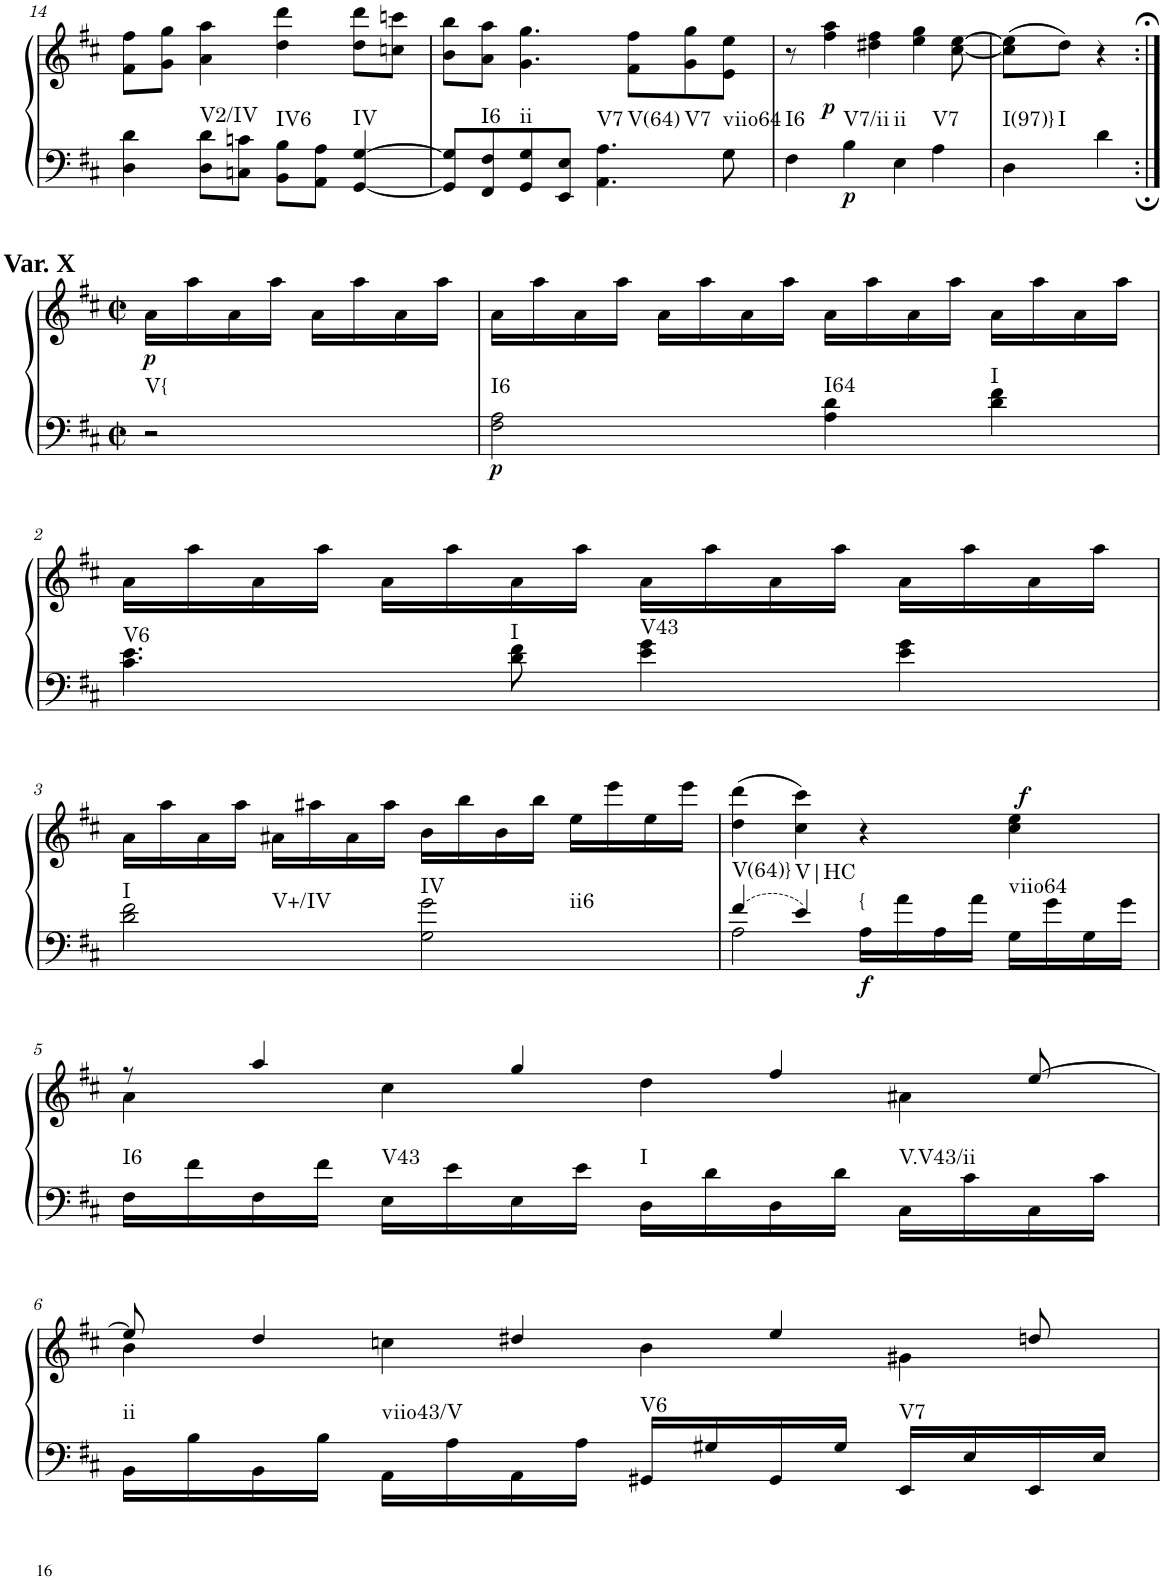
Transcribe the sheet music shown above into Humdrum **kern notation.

**kern	**kern	**dynam	**harte
*part1	*part1	*part1	*part1
*staff2	*staff1	*staff1/2	*
*I"unbenannt2	*	*	*
!!LO:PB:g=z
*clefF4	*clefG2	*	*
*k[f#c#]	*k[f#c#]	*	*
*M2/2	*M2/2	*	*
*met(c|)	*met(c|)	*	*
=14	=14	=14	=14
4D\ 4d\	8f#\ 8ff#\L	.	.
.	8g\ 8gg\J	.	.
!	!	!	!LO:H:kt=V2/IV
8D\ 8d\L	4a\ 4aa\	.	N
8Cn\ 8cn\J	.	.	.
!	!	!	!LO:H:kt=IV6
8BB\ 8B\L	4dd\ 4ddd\	.	N
8AA\ 8A\J	.	.	.
!	!	!	!LO:H:kt=IV
[4GG/ [4G/	8dd\ 8ddd\L	.	N
.	8ccn\ 8cccn\J	.	.
=15	=15	=15	=15
*	*^	*	*
8GG/] 8G/]L	8b\ 8bb\L	2ryy	.	.
!	!	!	!	!LO:H:kt=I6
8FF#/ 8F#/	8a\ 8aa\J	.	.	N
!	!	!	!	!LO:H:kt=ii
8GG/ 8G/	4.g\ 4.gg\	.	.	N
8EE/ 8E/J	.	.	.	.
!	!	!	!	!LO:H:n=1:kt=V7
!	!	!	!	!LO:H:n=2:kt=V(64)
!	!	!	!	!LO:H:n=3:kt=V7
4.AA\ 4.A\	.	2ryy	.	N N N
.	8f#\ 8ff#\L	.	.	.
.	8g\ 8gg\	.	.	.
!	!	!	!	!LO:H:kt=viio64
8G\	8e\ 8ee\J	.	.	N
=16	=16	=16	=16	=16
!	!	!	!	!LO:H:kt=I6
*	*^	*^	*	*
4F#\	8r	4ryy	2ryy	2.ryy	.	N
!	!	!	!	!	!LO:DY:b	!
.	4ff#\ 4aa\	.	.	.	p	.
!	!	!	!	!	!LO:DY:b=2	!LO:H:kt=V7/ii
4B\	.	2.ryy	.	.	p	N
.	4dd#X\ 4ff#\	.	.	.	.	.
!	!	!	!	!	!	!LO:H:kt=ii
4E\	.	.	2ryy	.	.	N
.	4ee\ 4gg\	.	.	.	.	.
!	!	!	!	!	!	!LO:H:kt=V7
4A\	.	.	.	4ryy	.	N
.	[8cc#\ [8ee\	.	.	.	.	.
=17	=17	=17	=17	=17	=17	=17
!	!	!	!	!	!	!LO:H:n=1:kt=I(97)}
!	!	!	!	!	!	!LO:H:n=2:kt=I
*	*v	*v	*v	*v	*	*
4D\	(8cc#\] 8ee\]L	.	N N
.	8dd\J)	.	.
4d\	4r	.	.
!!LO:LB:g=z
=:|!	=:|!	=:|!	=:|!
*clefF4	*clefG2	*	*
*M2/2	*M2/2	*	*
*met(c|)	*met(c|)	*	*
!	!LO:TX:a:B:t=Var. X	!	!
!	!	!LO:DY:b	!LO:H:kt=V{
2r	16a\LL	p	N
.	16aa\	.	.
.	16a\	.	.
.	16aa\JJ	.	.
.	16a\LL	.	.
.	16aa\	.	.
.	16a\	.	.
.	16aa\JJ	.	.
=1	=1	=1	=1
!	!	!LO:DY:b=2	!LO:H:kt=I6
2F#\ 2A\	16a\LL	p	N
.	16aa\	.	.
.	16a\	.	.
.	16aa\JJ	.	.
.	16a\LL	.	.
.	16aa\	.	.
.	16a\	.	.
.	16aa\JJ	.	.
!	!	!	!LO:H:kt=I64
4A\ 4d\	16a\LL	.	N
.	16aa\	.	.
.	16a\	.	.
.	16aa\JJ	.	.
!	!	!	!LO:H:kt=I
4d\ 4f#\	16a\LL	.	N
.	16aa\	.	.
.	16a\	.	.
.	16aa\JJ	.	.
!!LO:LB:g=z
=2	=2	=2	=2
!	!	!	!LO:H:kt=V6
4.c#\ 4.e\	16a\LL	.	N
.	16aa\	.	.
.	16a\	.	.
.	16aa\JJ	.	.
.	16a\LL	.	.
.	16aa\	.	.
!	!	!	!LO:H:kt=I
8d\ 8f#\	16a\	.	N
.	16aa\JJ	.	.
!	!	!	!LO:H:kt=V43
4e\ 4g\	16a\LL	.	N
.	16aa\	.	.
.	16a\	.	.
.	16aa\JJ	.	.
4e\ 4g\	16a\LL	.	.
.	16aa\	.	.
.	16a\	.	.
.	16aa\JJ	.	.
!!LO:LB:g=z
=3	=3	=3	=3
!	!	!	!LO:H:n=1:kt=I
!	!	!	!LO:H:n=2:kt=V+/IV
2d\ 2f#\	16a\LL	.	N N
.	16aa\	.	.
.	16a\	.	.
.	16aa\JJ	.	.
.	16a#X\LL	.	.
.	16aa#X\	.	.
.	16a#\	.	.
.	16aa#\JJ	.	.
!	!	!	!LO:H:n=1:kt=IV
!	!	!	!LO:H:n=2:kt=ii6
2G\ 2g\	16b\LL	.	N N
.	16bb\	.	.
.	16b\	.	.
.	16bb\JJ	.	.
.	16ee\LL	.	.
.	16eee\	.	.
.	16ee\	.	.
.	16eee\JJ	.	.
=4	=4	=4	=4
*^	*	*	*
!	!	!	!	!LO:H:kt=V(64)}
4f#/	2A\	(4dd\ 4ddd\	.	N
!	!	!	!	!LO:H:kt=V|HC
4e/	.	4cc#\ 4ccc#\)	.	N
!	!	!	!LO:DY:b=2	!LO:H:kt={
16A\LL	2ryy	4r	f	N
16a\	.	.	.	.
16A\	.	.	.	.
16a\JJ	.	.	.	.
!	!	!	!LO:DY:a	!LO:H:kt=viio64
16G\LL	.	4cc#\ 4ee\	f	N
16g\	.	.	.	.
16G\	.	.	.	.
16g\JJ	.	.	.	.
*v	*v	*	*	*
!!LO:LB:g=z
=5	=5	=5	=5
*	*^	*	*
!	!	!	!	!LO:H:kt=I6
16F#\LL	8r	4a\	.	N
16f#\	.	.	.	.
16F#\	4aa/	.	.	.
16f#\JJ	.	.	.	.
!	!	!	!	!LO:H:kt=V43
16E\LL	.	4cc#\	.	N
16e\	.	.	.	.
16E\	4gg/	.	.	.
16e\JJ	.	.	.	.
!	!	!	!	!LO:H:kt=I
16D\LL	.	4dd\	.	N
16d\	.	.	.	.
16D\	4ff#/	.	.	.
16d\JJ	.	.	.	.
!	!	!	!	!LO:H:kt=V.V43/ii
16C#\LL	.	4a#X\	.	N
16c#\	.	.	.	.
16C#\	[8ee/	.	.	.
16c#\JJ	.	.	.	.
!!LO:LB:g=z	!!
=6	=6	=6	=6	=6
!	!	!	!	!LO:H:kt=ii
16BB\LL	8ee/]	4b\	.	N
16B\	.	.	.	.
16BB\	4dd/	.	.	.
16B\JJ	.	.	.	.
!	!	!	!	!LO:H:kt=viio43/V
16AA\LL	.	4ccn\	.	N
16A\	.	.	.	.
16AA\	4dd#X/	.	.	.
16A\JJ	.	.	.	.
!	!	!	!	!LO:H:kt=V6
16GG#X/LL	.	4b\	.	N
16G#X/	.	.	.	.
16GG#/	4ee/	.	.	.
16G#/JJ	.	.	.	.
!	!	!	!	!LO:H:kt=V7
16EE/LL	.	4g#X\	.	N
16E/	.	.	.	.
16EE/	8ddn/	.	.	.
16E/JJ	.	.	.	.
*	*v	*v	*	*
=	=	=	=
*-	*-	*-	*-
